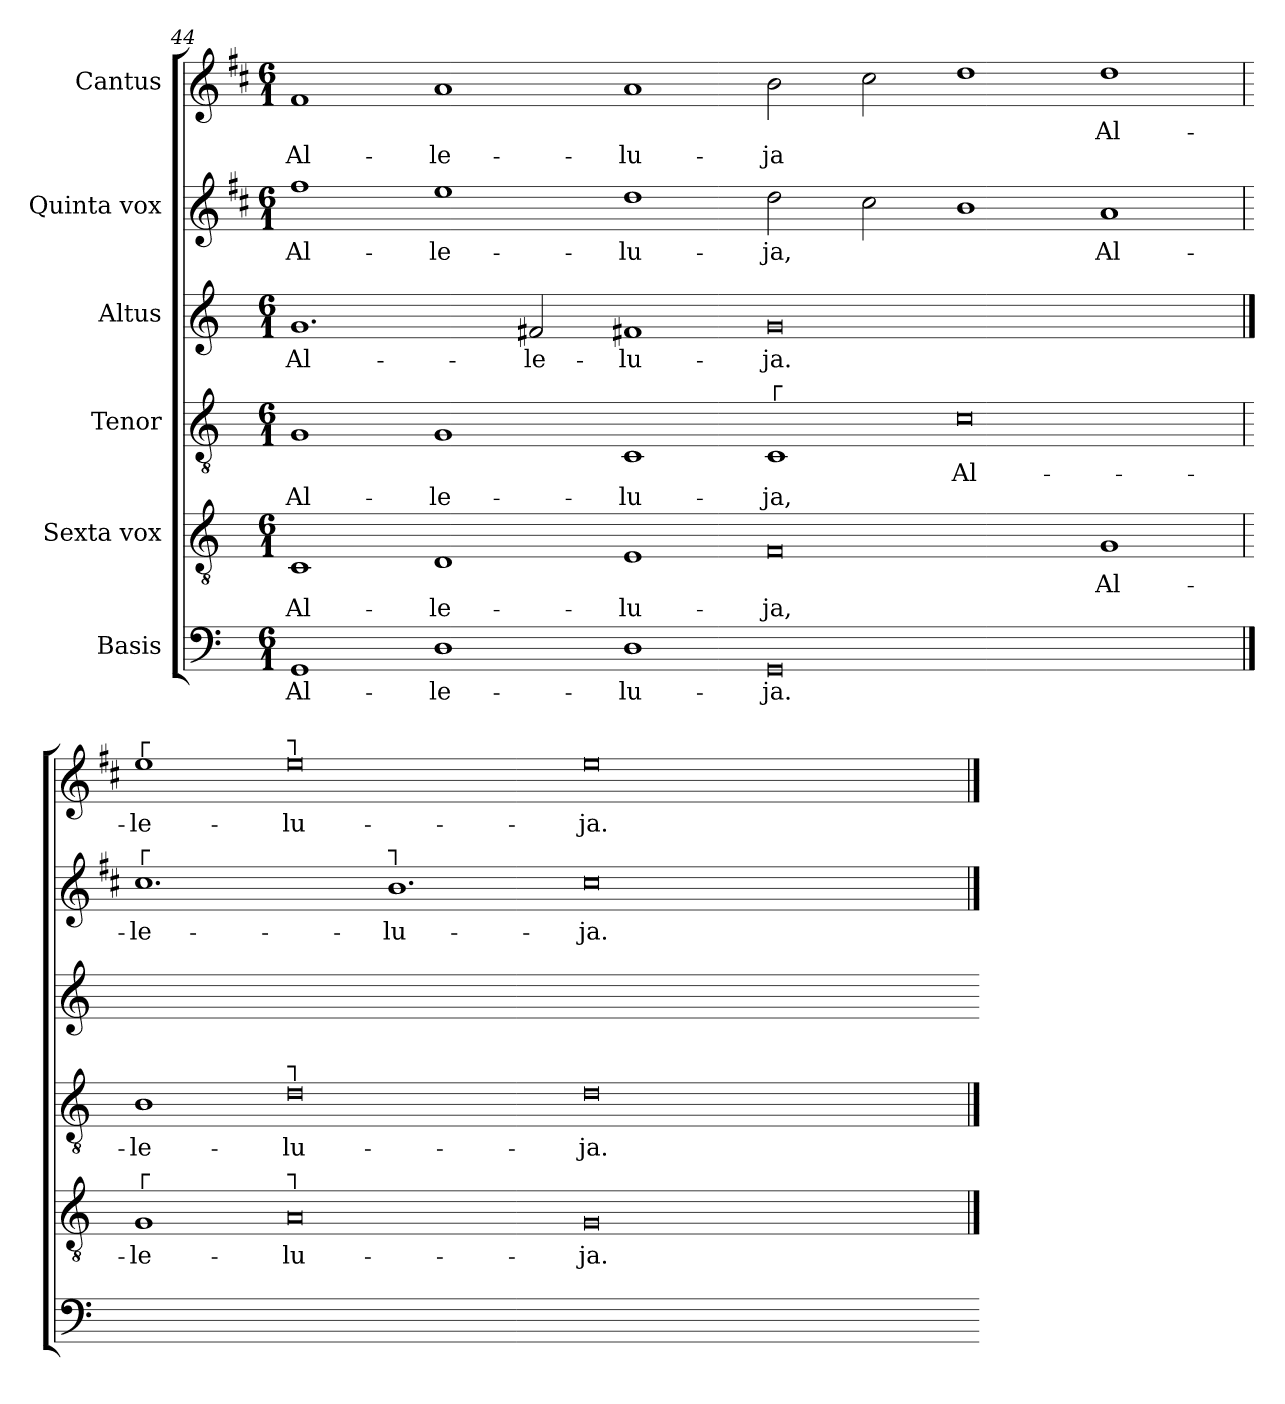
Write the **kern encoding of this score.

**kern	**text	**kern	**text	**text	**kern	**text	**text	**kern	**text	**kern	**text	**kern	**text	**text
*part6	*part6	*part5	*part5	*part5	*part4	*part4	*part4	*part3	*part3	*part2	*part2	*part1	*part1	*part1
*staff6	*staff6	*staff5	*staff5	*staff5	*staff4	*staff4	*staff4	*staff3	*staff3	*staff2	*staff2	*staff1	*staff1	*staff1
*I"Basis	*	*I"Sexta vox	*	*	*I"Tenor	*	*	*I"Altus	*	*I"Quinta vox	*	*I"Cantus	*	*
*clefF4	*	*clefGv2	*	*	*clefGv2	*	*	*clefG2	*	*clefG2	*	*clefG2	*	*
*	*	*	*	*	*	*	*	*	*	*ITrd1c2	*	*ITrd1c2	*	*
*k[]	*	*k[]	*	*	*k[]	*	*	*k[]	*	*k[]	*	*k[]	*	*
*C:	*	*C:	*	*	*C:	*	*	*C:	*	*C:	*	*C:	*	*
*M6/1	*	*M6/1	*	*	*M6/1	*	*	*M6/1	*	*M6/1	*	*M6/1	*	*
=44	=44	=44	=44	=44	=44	=44	=44	=44	=44	=44	=44	=44	=44	=44
!	!LO:LY:b	!	!	!LO:LY:b	!	!	!LO:LY:b	!	!LO:LY:b	!	!LO:LY:b	!	!	!LO:LY:b
1GG	Al-	1C	.	Al-	1G	.	Al-	1.g	Al-	1ee	Al-	1e	.	Al-
!	!LO:LY:b	!	!	!LO:LY:b	!	!	!LO:LY:b	!	!	!	!LO:LY:b	!	!	!LO:LY:b
1D	-le-	1D	.	-le-	1G	.	-le-	.	.	1dd	-le-	1g	.	-le-
!	!	!	!	!	!	!	!	!	!LO:LY:b	!	!	!	!	!
.	.	.	.	.	.	.	.	2f#X	-le-	.	.	.	.	.
!	!LO:LY:b	!	!	!LO:LY:b	!	!	!LO:LY:b	!	!LO:LY:b	!	!LO:LY:b	!	!	!LO:LY:b
1D	-lu-	1E	.	-lu-	1C	.	-lu-	1f#X	-lu-	1cc	-lu-	1g	.	-lu-
!	!	!	!	!	!LO:TX:a:t=┌	!	!	!	!	!	!	!	!	!
!	!LO:LY:b	!	!	!LO:LY:b	!	!	!LO:LY:b	!	!LO:LY:b	!	!LO:LY:b	!	!	!LO:LY:b
0GG	-ja.	0F	.	-ja,	1C	.	-ja,	0g	-ja.	2cc	-ja,	2a	.	-ja
.	.	.	.	.	.	.	.	.	.	2b	.	2b	.	.
!	!	!	!	!	!	!LO:LY:b	!	!	!	!	!	!	!	!
.	.	.	.	.	0c	Al-	.	.	.	1a	.	1cc	.	.
!	!	!	!LO:LY:b	!	!	!	!	!	!	!	!LO:LY:b	!	!LO:LY:b	!
1ryy	.	1G	Al-	.	.	.	.	1ryy	.	1g	Al-	1cc	Al-	.
==45	=45	=45	=45	=45	=45	=45	=45	==45	=45	=45	=45	=45	=45	=45
!	!	!	!	!	!	!	!	!	!	!	!	!LO:TX:a:t=┌	!	!
!	!	!	!	!	!	!	!	!	!	!LO:TX:a:t=┌	!	!	!	!
!	!	!LO:TX:a:t=┌	!	!	!	!	!	!	!	!	!	!	!	!
!	!	!	!LO:LY:b	!	!	!LO:LY:b	!	!	!	!	!LO:LY:b	!	!LO:LY:b	!
00.ryy	.	1G	-le-	.	1B	-le-	.	00.ryy	.	1.b	-le-	1dd	-le-	.
!	!	!	!	!	!	!	!	!	!	!	!	!LO:TX:a:t=┐	!	!
!	!	!	!	!	!LO:TX:a:t=┐	!	!	!	!	!	!	!	!	!
!	!	!LO:TX:a:t=┐	!	!	!	!	!	!	!	!	!	!	!	!
!	!	!	!LO:LY:b	!	!	!LO:LY:b	!	!	!	!	!	!	!LO:LY:b	!
.	.	0A	-lu-	.	0d	-lu-	.	.	.	.	.	0dd	-lu-	.
!	!	!	!	!	!	!	!	!	!	!LO:TX:a:t=┐	!	!	!	!
!	!	!	!	!	!	!	!	!	!	!	!LO:LY:b	!	!	!
.	.	.	.	.	.	.	.	.	.	1.a	-lu-	.	.	.
!	!	!	!LO:LY:b	!	!	!LO:LY:b	!	!	!	!	!LO:LY:b	!	!LO:LY:b	!
.	.	0G	-ja.	.	0d	-ja.	.	.	.	0b	-ja.	0dd	-ja.	.
.	.	1ryy	.	.	1ryy	.	.	.	.	1ryy	.	1ryy	.	.
=	==	==	==	==	==	==	==	=	==	==	==	==	==	==
*-	*-	*-	*-	*-	*-	*-	*-	*-	*-	*-	*-	*-	*-	*-
